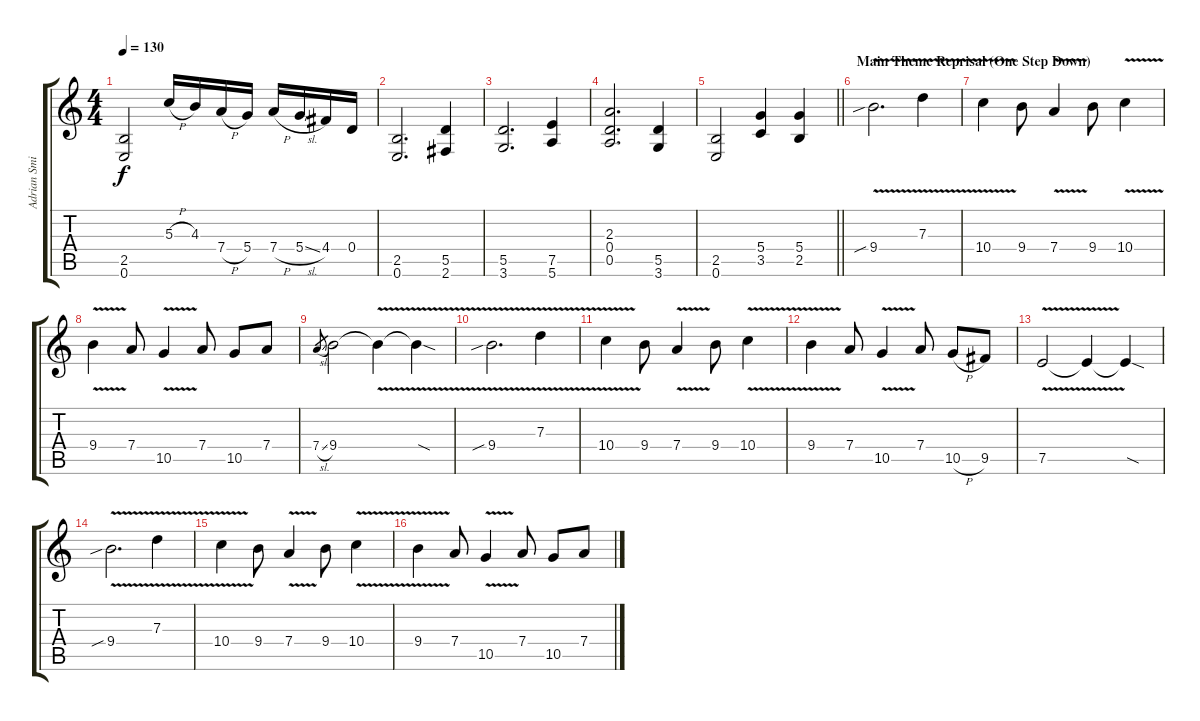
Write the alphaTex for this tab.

\track ("Adrian Smith" "Adrian Smi") {instrument overdrivenguitar}
\staff {score tabs}
\tuning (E4 B3 G3 D3 A2 E2) {hide}
\ts (4 4)
\tempo 130
\clef g2
\ks c
(2.5 0.6).2{dy f} 5.3{h}.16 4.3.16 7.4{h}.16 5.4.16 7.4{h}.16 5.4{sl}.16 4.4.16 0.4.16 |
(2.5 0.6).2{d} (5.5 2.6).4 |
(5.5 3.6).2{d} (7.5 5.6).4 |
(2.3 0.4 0.5).2{d} (5.5 3.6).4 |
\barLineRight lightlight
(2.5 0.6).2 (5.4 3.5).4 (5.4 2.5).4 |
\section ("" "Main Theme Reprisal (One Step Down)")
9.4{v sib}.2{d instrument overdrivenguitar} 7.3{v}.4 |
10.4{v}.4 9.4.8 7.4{v}.4 9.4.8 10.4{v}.4 |
9.4{v}.4 7.4.8 10.5{v}.4 7.4.8 10.5.8 7.4.8 |
7.4{sl}.8{gr} 9.4.2 9.4{v t}.4 9.4{sod t}.4 |
9.4{v sib}.2{d} 7.3{v}.4 |
10.4{v}.4 9.4.8 7.4{v}.4 9.4.8 10.4{v}.4 |
9.4{v}.4 7.4.8 10.5{v}.4 7.4.8 10.5{h}.8 9.5.8 |
7.5{v}.2 7.5{t}.4 7.5{sod t}.4 |
9.4{v sib}.2{d} 7.3{v}.4 |
10.4{v}.4 9.4.8 7.4{v}.4 9.4.8 10.4{v}.4 |
9.4{v}.4 7.4.8 10.5{v}.4 7.4.8 10.5.8 7.4.8
